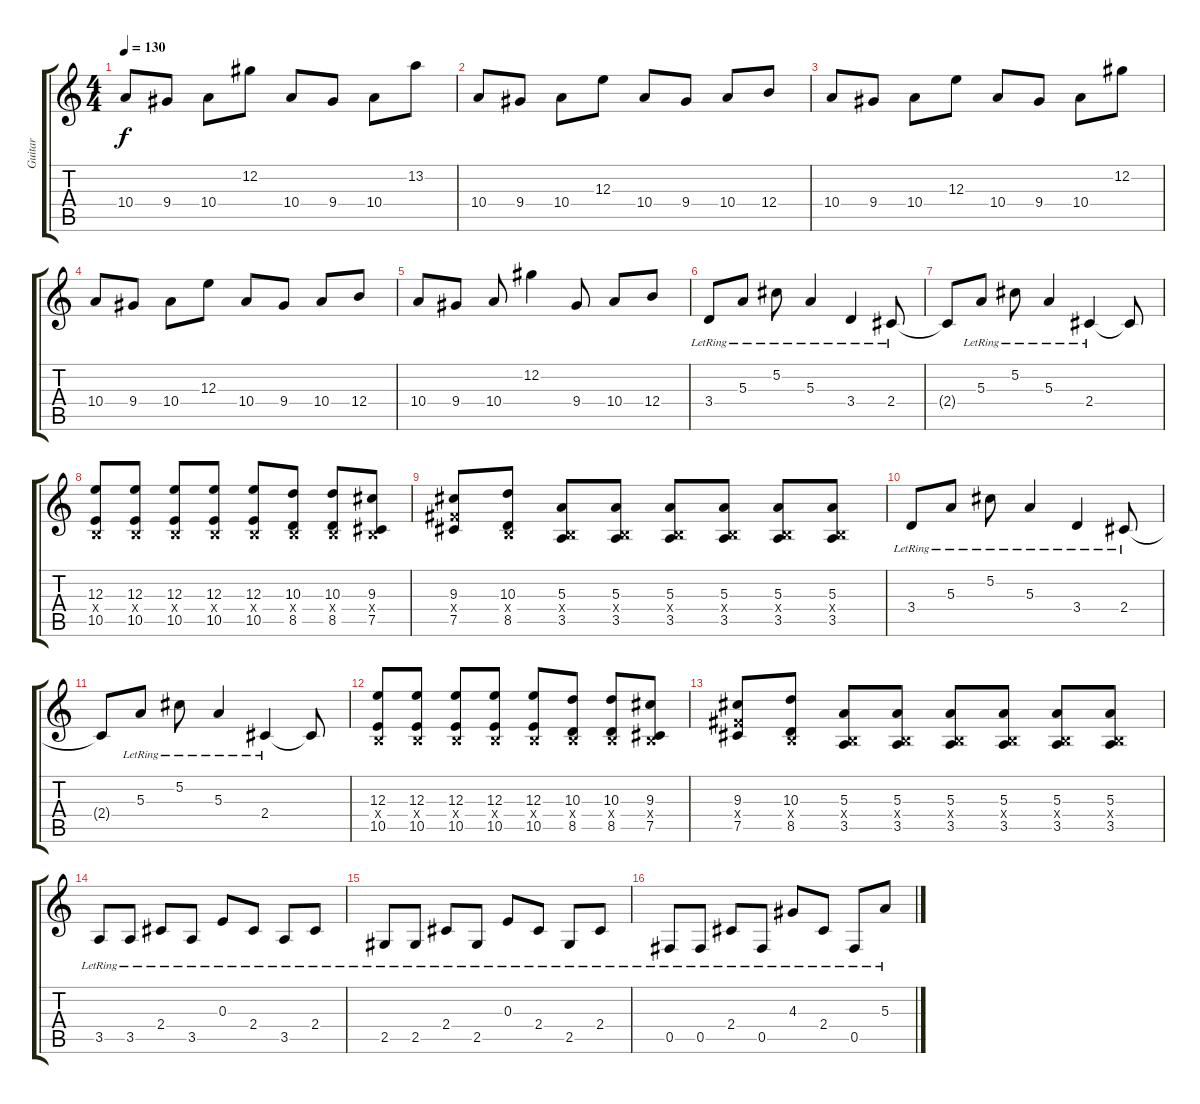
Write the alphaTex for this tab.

\track ("Guitar" "Guitar") {instrument distortionguitar}
\staff {score tabs}
\tuning (Db4 Ab3 E3 B2 Gb2 B1) {hide}
\ts (4 4)
\tempo 130
\clef g2
\ks c
10.4.8{dy f} 9.4.8 10.4.8 12.2.8 10.4.8 9.4.8 10.4.8 13.2.8 |
10.4.8 9.4.8 10.4.8 12.3.8 10.4.8 9.4.8 10.4.8 12.4.8 |
10.4.8 9.4.8 10.4.8 12.3.8 10.4.8 9.4.8 10.4.8 12.2.8 |
10.4.8 9.4.8 10.4.8 12.3.8 10.4.8 9.4.8 10.4.8 12.4.8 |
10.4.8 9.4.8 10.4.8 12.2.4 9.4.8 10.4.8 12.4.8 |
3.4{lr}.8{instrument electricguitarjazz} 5.3{lr}.8 5.2{lr}.8 5.3{lr}.4 3.4{lr}.4 2.4{lr}.8 |
2.4{t}.8 5.3{lr}.8 5.2{lr}.8 5.3{lr}.4 2.4{lr}.4 2.4{t}.8 |
(12.3 0.4{x} 10.5).8{instrument distortionguitar} (12.3 0.4{x} 10.5).8 (12.3 0.4{x} 10.5).8 (12.3 0.4{x} 10.5).8 (12.3 0.4{x} 10.5).8 (10.3 0.4{x} 8.5).8 (10.3 0.4{x} 8.5).8 (9.3 0.4{x} 7.5).8 |
(9.3 7.4{x} 7.5).8 (10.3 0.4{x} 8.5).8 (5.3 0.4{x} 3.5).8 (5.3 0.4{x} 3.5).8 (5.3 0.4{x} 3.5).8 (5.3 0.4{x} 3.5).8 (5.3 0.4{x} 3.5).8 (5.3 0.4{x} 3.5).8 |
3.4{lr}.8{instrument electricguitarjazz} 5.3{lr}.8 5.2{lr}.8 5.3{lr}.4 3.4{lr}.4 2.4{lr}.8 |
2.4{t}.8 5.3{lr}.8 5.2{lr}.8 5.3{lr}.4 2.4{lr}.4 2.4{t}.8 |
(12.3 0.4{x} 10.5).8{instrument distortionguitar} (12.3 0.4{x} 10.5).8 (12.3 0.4{x} 10.5).8 (12.3 0.4{x} 10.5).8 (12.3 0.4{x} 10.5).8 (10.3 0.4{x} 8.5).8 (10.3 0.4{x} 8.5).8 (9.3 0.4{x} 7.5).8 |
(9.3 7.4{x} 7.5).8 (10.3 0.4{x} 8.5).8 (5.3 0.4{x} 3.5).8 (5.3 0.4{x} 3.5).8 (5.3 0.4{x} 3.5).8 (5.3 0.4{x} 3.5).8 (5.3 0.4{x} 3.5).8 (5.3 0.4{x} 3.5).8 |
3.5{lr}.8{instrument electricguitarjazz} 3.5{lr}.8 2.4{lr}.8 3.5{lr}.8 0.3{lr}.8 2.4{lr}.8 3.5{lr}.8 2.4{lr}.8 |
2.5{lr}.8 2.5{lr}.8 2.4{lr}.8 2.5{lr}.8 0.3{lr}.8 2.4{lr}.8 2.5{lr}.8 2.4{lr}.8 |
0.5{lr}.8 0.5{lr}.8 2.4{lr}.8 0.5{lr}.8 4.3{lr}.8 2.4{lr}.8 0.5{lr}.8 5.3{lr}.8
